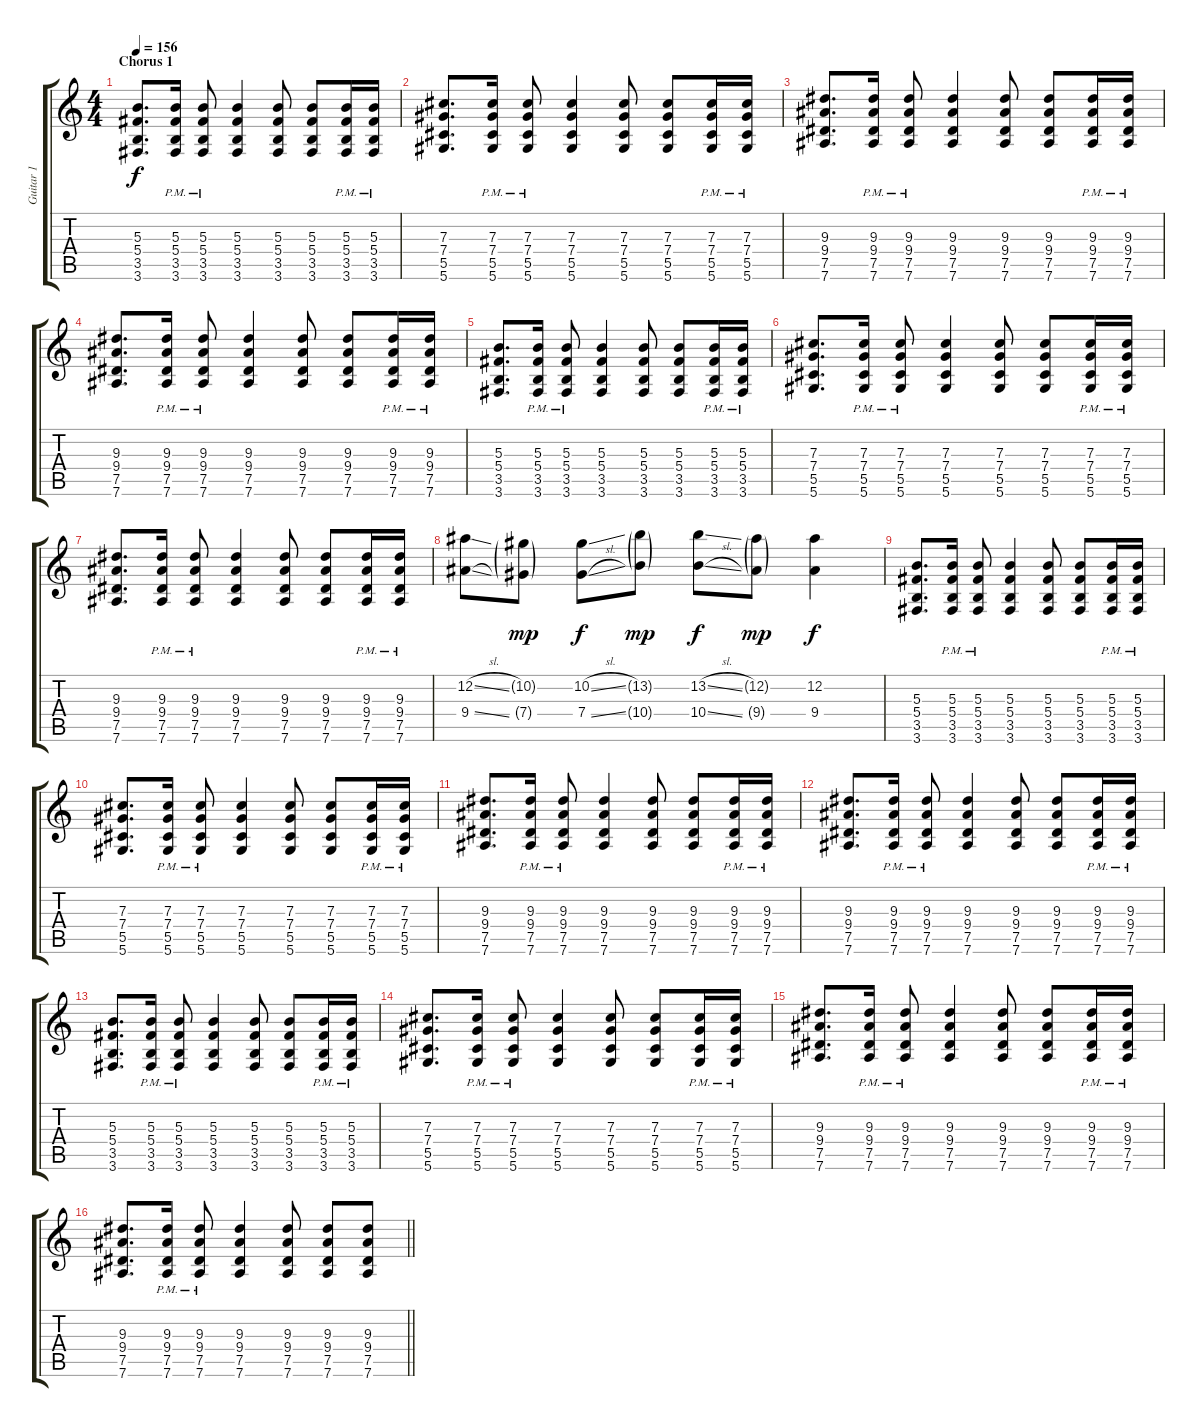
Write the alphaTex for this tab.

\track ("Guitar 1" "Guitar 1") {instrument distortionguitar}
\staff {score tabs}
\tuning (Eb4 Bb3 Gb3 Db3 Ab2 Eb2) {hide}
\ts (4 4)
\section ("" "Chorus 1")
\tempo 156
\clef g2
\ks c
(5.3 5.4 3.5 3.6).8{d dy f} (5.3{pm} 5.4{pm} 3.5 3.6{pm}).16 (5.3{pm} 5.4{pm} 3.5{pm} 3.6{pm}).8 (5.3 5.4 3.5 3.6).4 (5.3 5.4 3.5 3.6).8 (5.3 5.4 3.5 3.6).8 (5.3{pm} 5.4{pm} 3.5 3.6{pm}).16 (5.3{pm} 5.4{pm} 3.5{pm} 3.6{pm}).16 |
(7.3 7.4 5.5 5.6).8{d} (7.3{pm} 7.4{pm} 5.5 5.6{pm}).16 (7.3{pm} 7.4{pm} 5.5{pm} 5.6{pm}).8 (7.3 7.4 5.5 5.6).4 (7.3 7.4 5.5 5.6).8 (7.3 7.4 5.5 5.6).8 (7.3{pm} 7.4{pm} 5.5 5.6{pm}).16 (7.3{pm} 7.4{pm} 5.5{pm} 5.6{pm}).16 |
(9.3 9.4 7.5 7.6).8{d} (9.3{pm} 9.4{pm} 7.5{pm} 7.6{pm}).16 (9.3{pm} 9.4{pm} 7.5{pm} 7.6{pm}).8 (9.3 9.4 7.5 7.6).4 (9.3 9.4 7.5 7.6).8 (9.3 9.4 7.5 7.6).8 (9.3{pm} 9.4{pm} 7.5{pm} 7.6{pm}).16 (9.3{pm} 9.4{pm} 7.5{pm} 7.6{pm}).16 |
(9.3 9.4 7.5 7.6).8{d} (9.3{pm} 9.4{pm} 7.5{pm} 7.6{pm}).16 (9.3{pm} 9.4{pm} 7.5{pm} 7.6{pm}).8 (9.3 9.4 7.5 7.6).4 (9.3 9.4 7.5 7.6).8 (9.3 9.4 7.5 7.6).8 (9.3{pm} 9.4{pm} 7.5{pm} 7.6{pm}).16 (9.3{pm} 9.4{pm} 7.5{pm} 7.6{pm}).16 |
(5.3 5.4 3.5 3.6).8{d} (5.3{pm} 5.4{pm} 3.5 3.6{pm}).16 (5.3{pm} 5.4{pm} 3.5{pm} 3.6{pm}).8 (5.3 5.4 3.5 3.6).4 (5.3 5.4 3.5 3.6).8 (5.3 5.4 3.5 3.6).8 (5.3{pm} 5.4{pm} 3.5 3.6{pm}).16 (5.3{pm} 5.4{pm} 3.5{pm} 3.6{pm}).16 |
(7.3 7.4 5.5 5.6).8{d} (7.3{pm} 7.4{pm} 5.5 5.6{pm}).16 (7.3{pm} 7.4{pm} 5.5{pm} 5.6{pm}).8 (7.3 7.4 5.5 5.6).4 (7.3 7.4 5.5 5.6).8 (7.3 7.4 5.5 5.6).8 (7.3{pm} 7.4{pm} 5.5 5.6{pm}).16 (7.3{pm} 7.4{pm} 5.5{pm} 5.6{pm}).16 |
(9.3 9.4 7.5 7.6).8{d} (9.3{pm} 9.4{pm} 7.5{pm} 7.6{pm}).16 (9.3{pm} 9.4{pm} 7.5{pm} 7.6{pm}).8 (9.3 9.4 7.5 7.6).4 (9.3 9.4 7.5 7.6).8 (9.3 9.4 7.5 7.6).8 (9.3{pm} 9.4{pm} 7.5{pm} 7.6{pm}).16 (9.3{pm} 9.4{pm} 7.5{pm} 7.6{pm}).16 |
(12.2{sl} 9.4{sl}).8 (10.2{g} 7.4{g}).8{dy mp} (10.2{sl} 7.4{sl}).8{dy f} (13.2{g} 10.4{g}).8{dy mp} (13.2{sl} 10.4{sl}).8{dy f} (12.2{g} 9.4{g}).8{dy mp} (12.2 9.4).4{dy f} |
(5.3 5.4 3.5 3.6).8{d} (5.3{pm} 5.4{pm} 3.5 3.6{pm}).16 (5.3{pm} 5.4{pm} 3.5{pm} 3.6{pm}).8 (5.3 5.4 3.5 3.6).4 (5.3 5.4 3.5 3.6).8 (5.3 5.4 3.5 3.6).8 (5.3{pm} 5.4{pm} 3.5 3.6{pm}).16 (5.3{pm} 5.4{pm} 3.5{pm} 3.6{pm}).16 |
(7.3 7.4 5.5 5.6).8{d} (7.3{pm} 7.4{pm} 5.5 5.6{pm}).16 (7.3{pm} 7.4{pm} 5.5{pm} 5.6{pm}).8 (7.3 7.4 5.5 5.6).4 (7.3 7.4 5.5 5.6).8 (7.3 7.4 5.5 5.6).8 (7.3{pm} 7.4{pm} 5.5 5.6{pm}).16 (7.3{pm} 7.4{pm} 5.5{pm} 5.6{pm}).16 |
(9.3 9.4 7.5 7.6).8{d} (9.3{pm} 9.4{pm} 7.5{pm} 7.6{pm}).16 (9.3{pm} 9.4{pm} 7.5{pm} 7.6{pm}).8 (9.3 9.4 7.5 7.6).4 (9.3 9.4 7.5 7.6).8 (9.3 9.4 7.5 7.6).8 (9.3{pm} 9.4{pm} 7.5{pm} 7.6{pm}).16 (9.3{pm} 9.4{pm} 7.5{pm} 7.6{pm}).16 |
(9.3 9.4 7.5 7.6).8{d} (9.3{pm} 9.4{pm} 7.5{pm} 7.6{pm}).16 (9.3{pm} 9.4{pm} 7.5{pm} 7.6{pm}).8 (9.3 9.4 7.5 7.6).4 (9.3 9.4 7.5 7.6).8 (9.3 9.4 7.5 7.6).8 (9.3{pm} 9.4{pm} 7.5{pm} 7.6{pm}).16 (9.3{pm} 9.4{pm} 7.5{pm} 7.6{pm}).16 |
(5.3 5.4 3.5 3.6).8{d} (5.3{pm} 5.4{pm} 3.5 3.6{pm}).16 (5.3{pm} 5.4{pm} 3.5{pm} 3.6{pm}).8 (5.3 5.4 3.5 3.6).4 (5.3 5.4 3.5 3.6).8 (5.3 5.4 3.5 3.6).8 (5.3{pm} 5.4{pm} 3.5 3.6{pm}).16 (5.3{pm} 5.4{pm} 3.5{pm} 3.6{pm}).16 |
(7.3 7.4 5.5 5.6).8{d} (7.3{pm} 7.4{pm} 5.5 5.6{pm}).16 (7.3{pm} 7.4{pm} 5.5{pm} 5.6{pm}).8 (7.3 7.4 5.5 5.6).4 (7.3 7.4 5.5 5.6).8 (7.3 7.4 5.5 5.6).8 (7.3{pm} 7.4{pm} 5.5 5.6{pm}).16 (7.3{pm} 7.4{pm} 5.5{pm} 5.6{pm}).16 |
(9.3 9.4 7.5 7.6).8{d} (9.3{pm} 9.4{pm} 7.5{pm} 7.6{pm}).16 (9.3{pm} 9.4{pm} 7.5{pm} 7.6{pm}).8 (9.3 9.4 7.5 7.6).4 (9.3 9.4 7.5 7.6).8 (9.3 9.4 7.5 7.6).8 (9.3{pm} 9.4{pm} 7.5{pm} 7.6{pm}).16 (9.3{pm} 9.4{pm} 7.5{pm} 7.6{pm}).16 |
\barLineRight lightlight
(9.3 9.4 7.5 7.6).8{d} (9.3{pm} 9.4{pm} 7.5{pm} 7.6{pm}).16 (9.3{pm} 9.4{pm} 7.5{pm} 7.6{pm}).8 (9.3 9.4 7.5 7.6).4 (9.3 9.4 7.5 7.6).8 (9.3 9.4 7.5 7.6).8 (9.3 9.4 7.5 7.6).8
